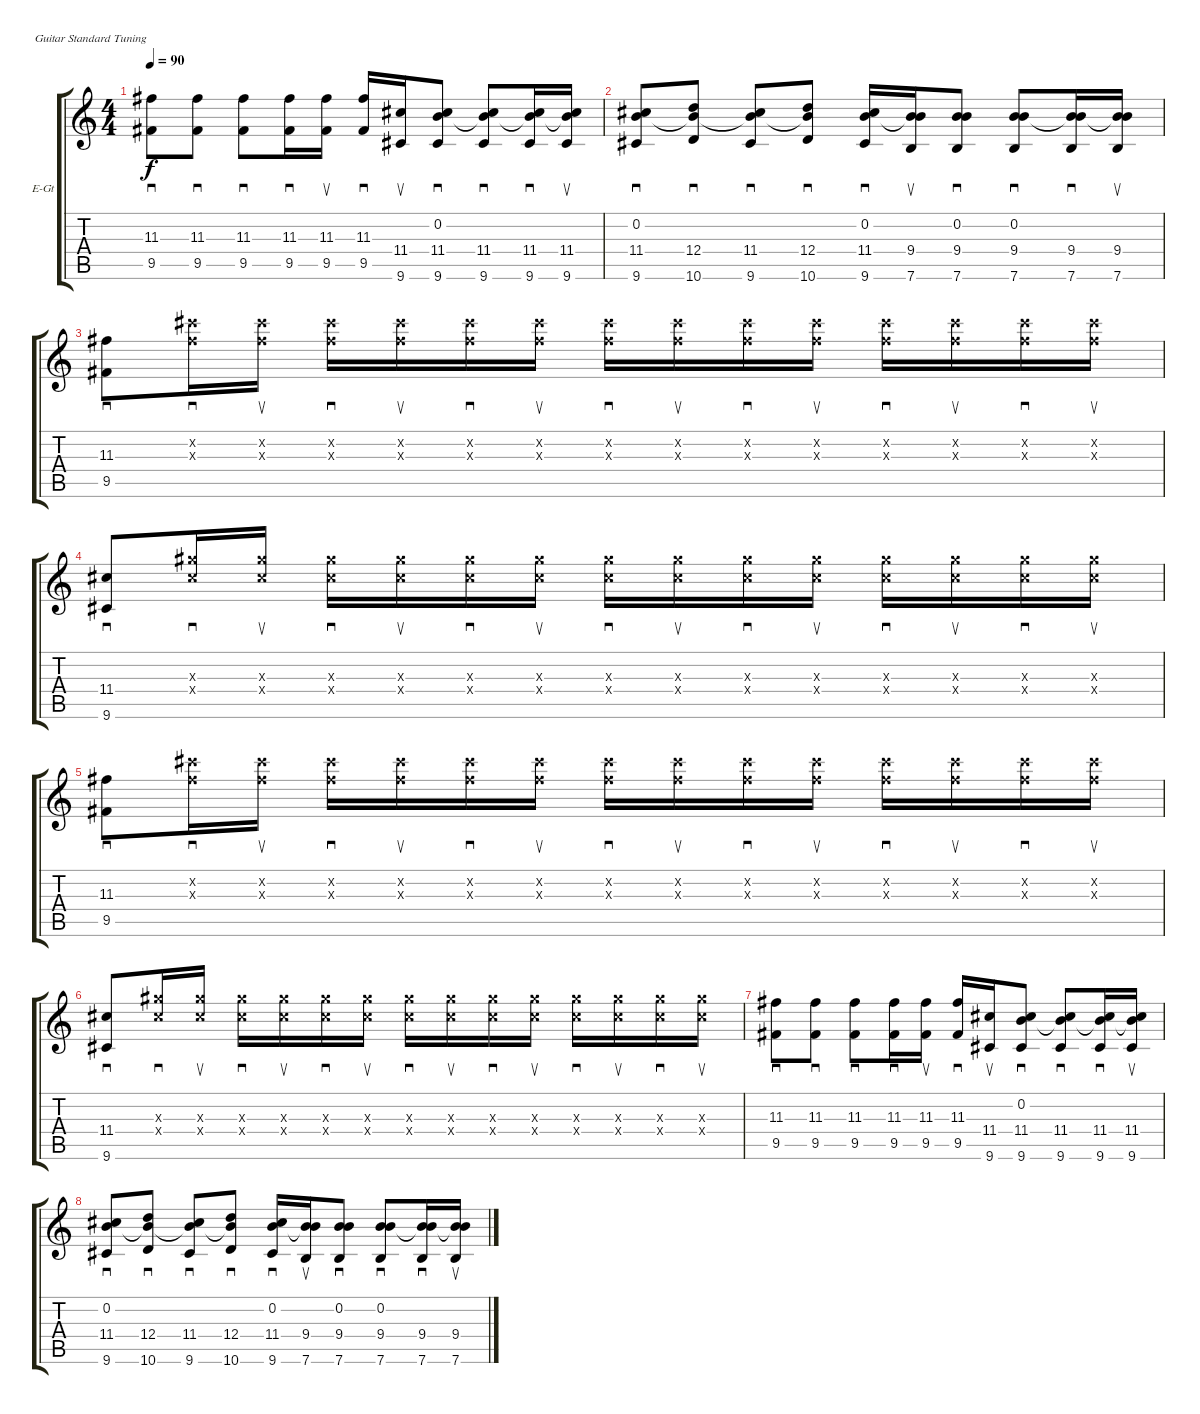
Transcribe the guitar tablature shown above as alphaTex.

\defaultSystemsLayout 4
\bracketExtendMode groupsimilarinstruments
\firstSystemTrackNameOrientation horizontal
\otherSystemsTrackNameOrientation horizontal
\track ("Isaac Brock - Guitar 2" "E-Gt") {instrument distortionguitar}
\staff {score tabs}
\tuning (E4 B3 G3 D3 A2 E2)
\ts (4 4)
\tempo 90
\clef g2
\scale
0.333333
\ks c
(9.5 11.3).8{sd dy f} (9.5 11.3).8{sd} (9.5 11.3).8{sd} (9.5 11.3).16{sd} (9.5 11.3).16{su} (9.5 11.3).16{sd} (9.6 11.4).16{su} (11.4 9.6 0.2).8{sd} (11.4 9.6 0.2{t}).8{sd} (11.4 9.6 0.2{t}).16{sd} (11.4 9.6 0.2{t}).16{su} |
\scale
0.333333 (9.6 11.4 0.2).8{sd} (12.4 10.6 0.2{t}).8{sd} (9.6 11.4 0.2{t}).8{sd} (12.4 10.6 0.2{t}).8{sd} (9.6 11.4 0.2).16{sd} (7.6 9.4 0.2{t}).16{su} (9.4 7.6 0.2).8{sd} (9.4 7.6 0.2).8{sd} (7.6 9.4 0.2{t}).16{sd} (9.4 7.6 0.2{t}).16{su} |
\scale
0.333333 (9.5 11.3).8{sd} (11.3{x} 14.2{x}).16{sd} (11.3{x} 14.2{x}).16{su} (11.3{x} 14.2{x}).16{sd} (11.3{x} 14.2{x}).16{su} (11.3{x} 14.2{x}).16{sd} (11.3{x} 14.2{x}).16{su} (11.3{x} 14.2{x}).16{sd} (11.3{x} 14.2{x}).16{su} (11.3{x} 14.2{x}).16{sd} (11.3{x} 14.2{x}).16{su} (11.3{x} 14.2{x}).16{sd} (11.3{x} 14.2{x}).16{su} (11.3{x} 14.2{x}).16{sd} (11.3{x} 14.2{x}).16{su} |
\scale
0.333333 (9.6 11.4).8{sd} (11.4{x} 13.3{x}).16{sd} (11.4{x} 13.3{x}).16{su} (11.4{x} 13.3{x}).16{sd} (11.4{x} 13.3{x}).16{su} (11.4{x} 13.3{x}).16{sd} (11.4{x} 13.3{x}).16{su} (11.4{x} 13.3{x}).16{sd} (11.4{x} 13.3{x}).16{su} (11.4{x} 13.3{x}).16{sd} (11.4{x} 13.3{x}).16{su} (11.4{x} 13.3{x}).16{sd} (11.4{x} 13.3{x}).16{su} (11.4{x} 13.3{x}).16{sd} (11.4{x} 13.3{x}).16{su} |
\scale
0.333333 (9.5 11.3).8{sd} (11.3{x} 14.2{x}).16{sd} (11.3{x} 14.2{x}).16{su} (11.3{x} 14.2{x}).16{sd} (11.3{x} 14.2{x}).16{su} (11.3{x} 14.2{x}).16{sd} (11.3{x} 14.2{x}).16{su} (11.3{x} 14.2{x}).16{sd} (11.3{x} 14.2{x}).16{su} (11.3{x} 14.2{x}).16{sd} (11.3{x} 14.2{x}).16{su} (11.3{x} 14.2{x}).16{sd} (11.3{x} 14.2{x}).16{su} (11.3{x} 14.2{x}).16{sd} (11.3{x} 14.2{x}).16{su} |
\scale
0.333333 (9.6 11.4).8{sd} (11.4{x} 13.3{x}).16{sd} (11.4{x} 13.3{x}).16{su} (11.4{x} 13.3{x}).16{sd} (11.4{x} 13.3{x}).16{su} (11.4{x} 13.3{x}).16{sd} (11.4{x} 13.3{x}).16{su} (11.4{x} 13.3{x}).16{sd} (11.4{x} 13.3{x}).16{su} (11.4{x} 13.3{x}).16{sd} (11.4{x} 13.3{x}).16{su} (11.4{x} 13.3{x}).16{sd} (11.4{x} 13.3{x}).16{su} (11.4{x} 13.3{x}).16{sd} (11.4{x} 13.3{x}).16{su} |
\scale
0.333333 (9.5 11.3).8{sd} (9.5 11.3).8{sd} (9.5 11.3).8{sd} (9.5 11.3).16{sd} (9.5 11.3).16{su} (9.5 11.3).16{sd} (9.6 11.4).16{su} (11.4 9.6 0.2).8{sd} (11.4 9.6 0.2{t}).8{sd} (11.4 9.6 0.2{t}).16{sd} (11.4 9.6 0.2{t}).16{su} |
\scale
0.333333 (9.6 11.4 0.2).8{sd} (12.4 10.6 0.2{t}).8{sd} (9.6 11.4 0.2{t}).8{sd} (12.4 10.6 0.2{t}).8{sd} (9.6 11.4 0.2).16{sd} (7.6 9.4 0.2{t}).16{su} (9.4 7.6 0.2).8{sd} (9.4 7.6 0.2).8{sd} (7.6 9.4 0.2{t}).16{sd} (9.4 7.6 0.2{t}).16{su}
